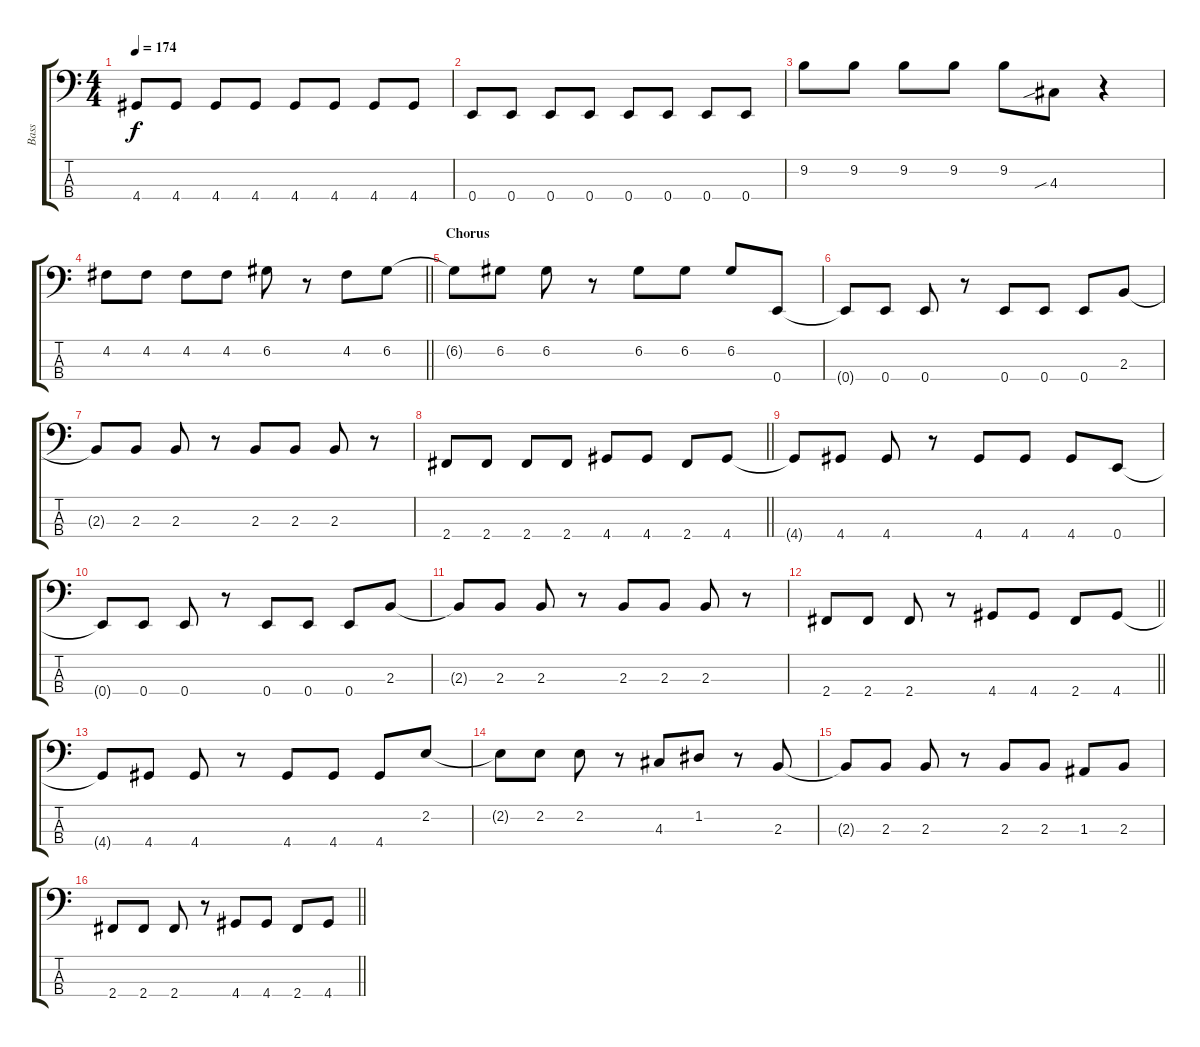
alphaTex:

\track ("Bass" "Bass") {instrument electricbassfinger}
\staff {score tabs}
\tuning (G2 D2 A1 E1) {hide}
\ts (4 4)
\tempo 174
\clef f4
\ks c
4.4.8{dy f} 4.4.8 4.4.8 4.4.8 4.4.8 4.4.8 4.4.8 4.4.8 |
0.4.8 0.4.8 0.4.8 0.4.8 0.4.8 0.4.8 0.4.8 0.4.8 |
9.2.8 9.2.8 9.2.8 9.2.8 9.2.8 4.3{sib}.8 r.4 |
\barLineRight lightlight
4.2.8 4.2.8 4.2.8 4.2.8 6.2.8 r.8 4.2.8 6.2.8 |
\section ("" "Chorus")
6.2{t}.8 6.2.8 6.2.8 r.8 6.2.8 6.2.8 6.2.8 0.4.8 |
0.4{t}.8 0.4.8 0.4.8 r.8 0.4.8 0.4.8 0.4.8 2.3.8 |
2.3{t}.8 2.3.8 2.3.8 r.8 2.3.8 2.3.8 2.3.8 r.8 |
\barLineRight lightlight
2.4.8 2.4.8 2.4.8 2.4.8 4.4.8 4.4.8 2.4.8 4.4.8 |
4.4{t}.8 4.4.8 4.4.8 r.8 4.4.8 4.4.8 4.4.8 0.4.8 |
0.4{t}.8 0.4.8 0.4.8 r.8 0.4.8 0.4.8 0.4.8 2.3.8 |
2.3{t}.8 2.3.8 2.3.8 r.8 2.3.8 2.3.8 2.3.8 r.8 |
\barLineRight lightlight
2.4.8 2.4.8 2.4.8 r.8 4.4.8 4.4.8 2.4.8 4.4.8 |
4.4{t}.8 4.4.8 4.4.8 r.8 4.4.8 4.4.8 4.4.8 2.2.8 |
2.2{t}.8 2.2.8 2.2.8 r.8 4.3.8 1.2.8 r.8 2.3.8 |
2.3{t}.8 2.3.8 2.3.8 r.8 2.3.8 2.3.8 1.3.8 2.3.8 |
\barLineRight lightlight
2.4.8 2.4.8 2.4.8 r.8 4.4.8 4.4.8 2.4.8 4.4.8
